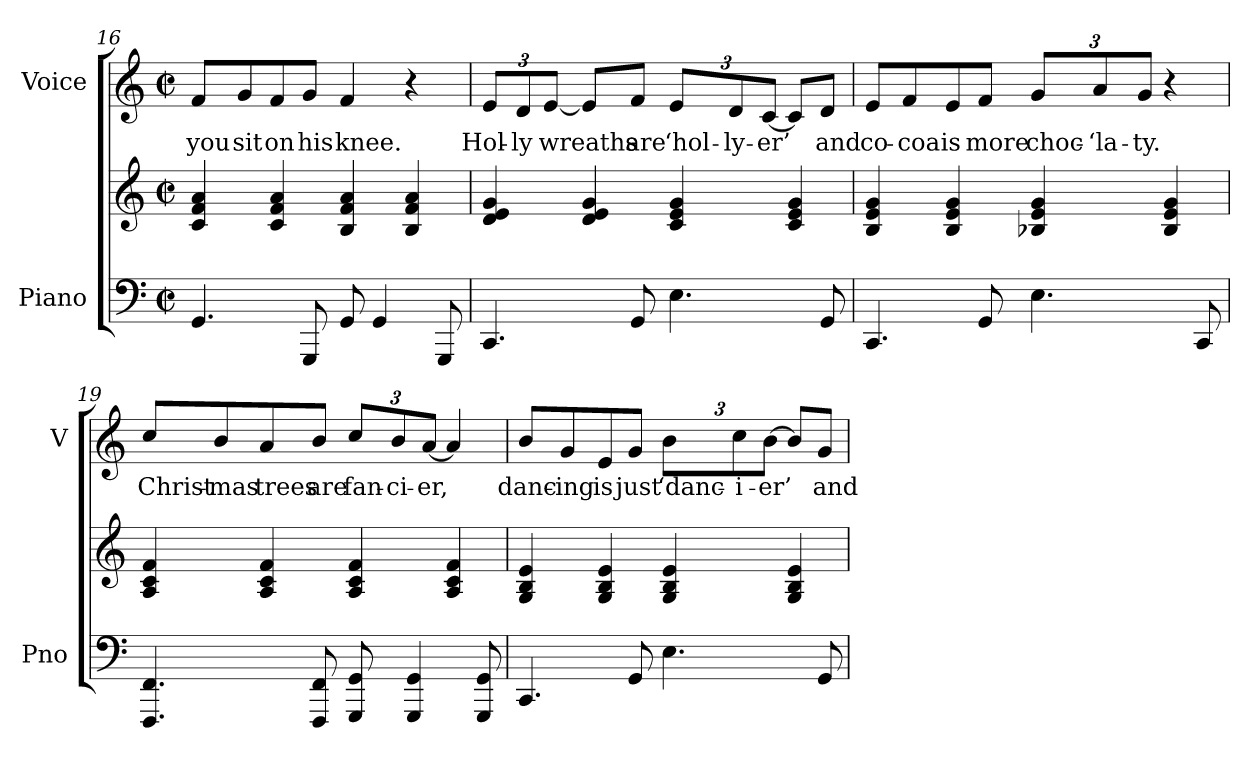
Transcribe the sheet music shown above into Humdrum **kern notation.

**kern	**kern	**kern	**text
*part2	*part2	*part1	*part1
*staff3	*staff2	*staff1	*staff1
*I"Piano	*	*I"Voice	*
*I'Pno	*	*I'V	*
!!LO:LB:g=z
*clefF4	*clefG2	*clefG2	*
*k[]	*k[]	*k[]	*
*C:	*C:	*C:	*
*M2/2	*M2/2	*M2/2	*
*met(c|)	*met(c|)	*met(c|)	*
=16	=16	=16	=16
!	!	!	!LO:LY:b
4.GG/	4a/ 4f/ 4c/	8f/L	you
!	!	!	!LO:LY:b
.	.	8g/	sit
!	!	!	!LO:LY:b
.	4a/ 4f/ 4c/	8f/	on
!	!	!	!LO:LY:b
8GGG/	.	8g/J	his
!	!	!	!LO:LY:b
8GG/	4a/ 4f/ 4B/	4f/	knee.
4GG/	.	.	.
.	4a/ 4f/ 4B/	4r	.
8GGG/	.	.	.
=17	=17	=17	=17
*	*	*Xbrackettup	*
!	!	!	!LO:LY:b
4.CC/	4g/ 4e/ 4d/	12e/L	Hol-
!	!	!	!LO:LY:b
.	.	12d/	-ly
!	!	!	!LO:LY:b
.	.	[12e/J	wreaths
.	4g/ 4e/ 4d/	8e/L]	.
!	!	!	!LO:LY:b
8GG/	.	8f/J	are
!	!	!	!LO:LY:b
4.E\	4g/ 4e/ 4c/	12e/L	‘hol-
!	!	!	!LO:LY:b
.	.	12d/	-ly-
!	!	!	!LO:LY:b
.	.	[12c/J	er’
.	4g/ 4e/ 4c/	8c/L]	.
!	!	!	!LO:LY:b
8GG/	.	8d/J	and
=18	=18	=18	=18
!	!	!	!LO:LY:b
4.CC/	4g/ 4e/ 4B/	8e/L	co-
!	!	!	!LO:LY:b
.	.	8f/	-coa
!	!	!	!LO:LY:b
.	4g/ 4e/ 4B/	8e/	is
!	!	!	!LO:LY:b
8GG/	.	8f/J	more
!	!	!	!LO:LY:b
4.E\	4g/ 4e/ 4B-X/	12g/L	choc-
!	!	!	!LO:LY:b
.	.	12a/	-‘la-
!	!	!	!LO:LY:b
.	.	12g/J	-ty.
.	4g/ 4e/ 4B-/	4r	.
8CC/	.	.	.
!!LO:LB:g=z
=19	=19	=19	=19
!	!	!	!LO:LY:b
4.FF/ 4.FFF/	4f/ 4c/ 4A/	8cc/L	Christ-
!	!	!	!LO:LY:b
.	.	8b/	-mas
!	!	!	!LO:LY:b
.	4f/ 4c/ 4A/	8a/	trees
!	!	!	!LO:LY:b
8FF/ 8FFF/	.	8b/J	are
!	!	!	!LO:LY:b
8GG/ 8GGG/	4f/ 4c/ 4A/	12cc/L	fan-
!	!	!	!LO:LY:b
.	.	12b/	-ci-
4GG/ 4GGG/	.	.	.
!	!	!	!LO:LY:b
.	.	[12a/J	-er,
.	4f/ 4c/ 4A/	4a/]	.
8GG/ 8GGG/	.	.	.
=20	=20	=20	=20
!	!	!	!LO:LY:b
4.CC/	4e/ 4B/ 4G/	8b/L	danc-
!	!	!	!LO:LY:b
.	.	8g/	-ing
!	!	!	!LO:LY:b
.	4e/ 4B/ 4G/	8e/	is
!	!	!	!LO:LY:b
8GG/	.	8g/J	just
!	!	!	!LO:LY:b
4.E\	4e/ 4B/ 4G/	12b\L	‘danc-
!	!	!	!LO:LY:b
.	.	12cc\	-i-
!	!	!	!LO:LY:b
.	.	[12b\J	-er’
.	4e/ 4B/ 4G/	8b/L]	.
!	!	!	!LO:LY:b
8GG/	.	8g/J	and
=	=	=	=
*-	*-	*-	*-
